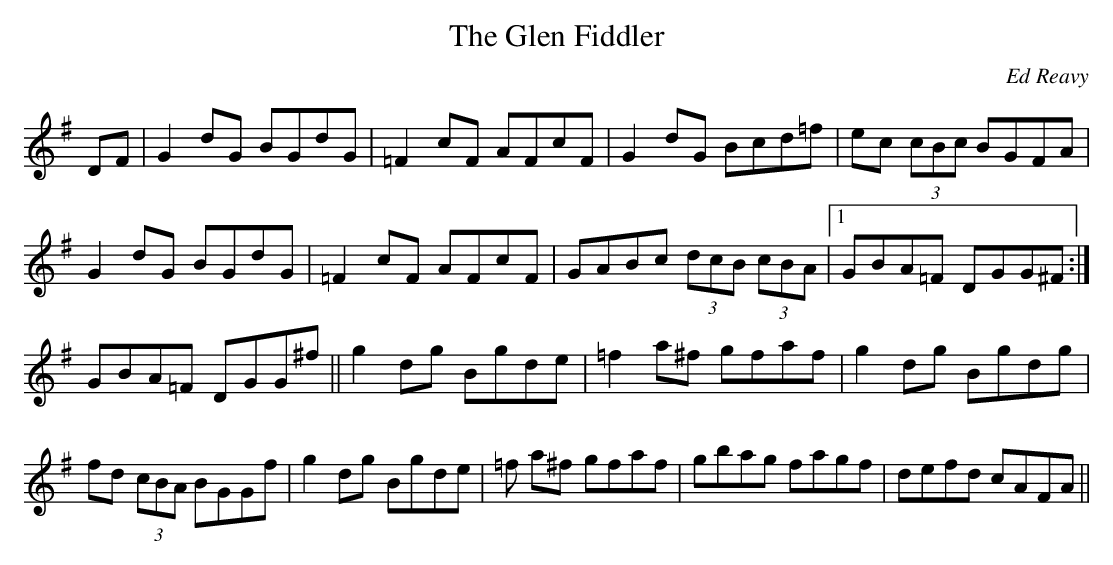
X:1
T:The Glen Fiddler
M:2/2/
L:1/8
C:Ed Reavy
K:G
DF|G2 dG BGdG|=F2 cF AFcF|G2 dG Bcd=f|ec (3cBc BGFA|
G2 dG BGdG|=F2 cF AFcF|GABc (3dcB (3cBA|1 GBA=F DGG^F:|
2 GBA=F DGG^f|| g2 dg Bgde|=f2 a^f gfaf|g2 dg Bgdg|
fd (3cBA BGGf|g2 dg Bgde|=f a^f gfaf|gbag fagf|defd cAFA||
